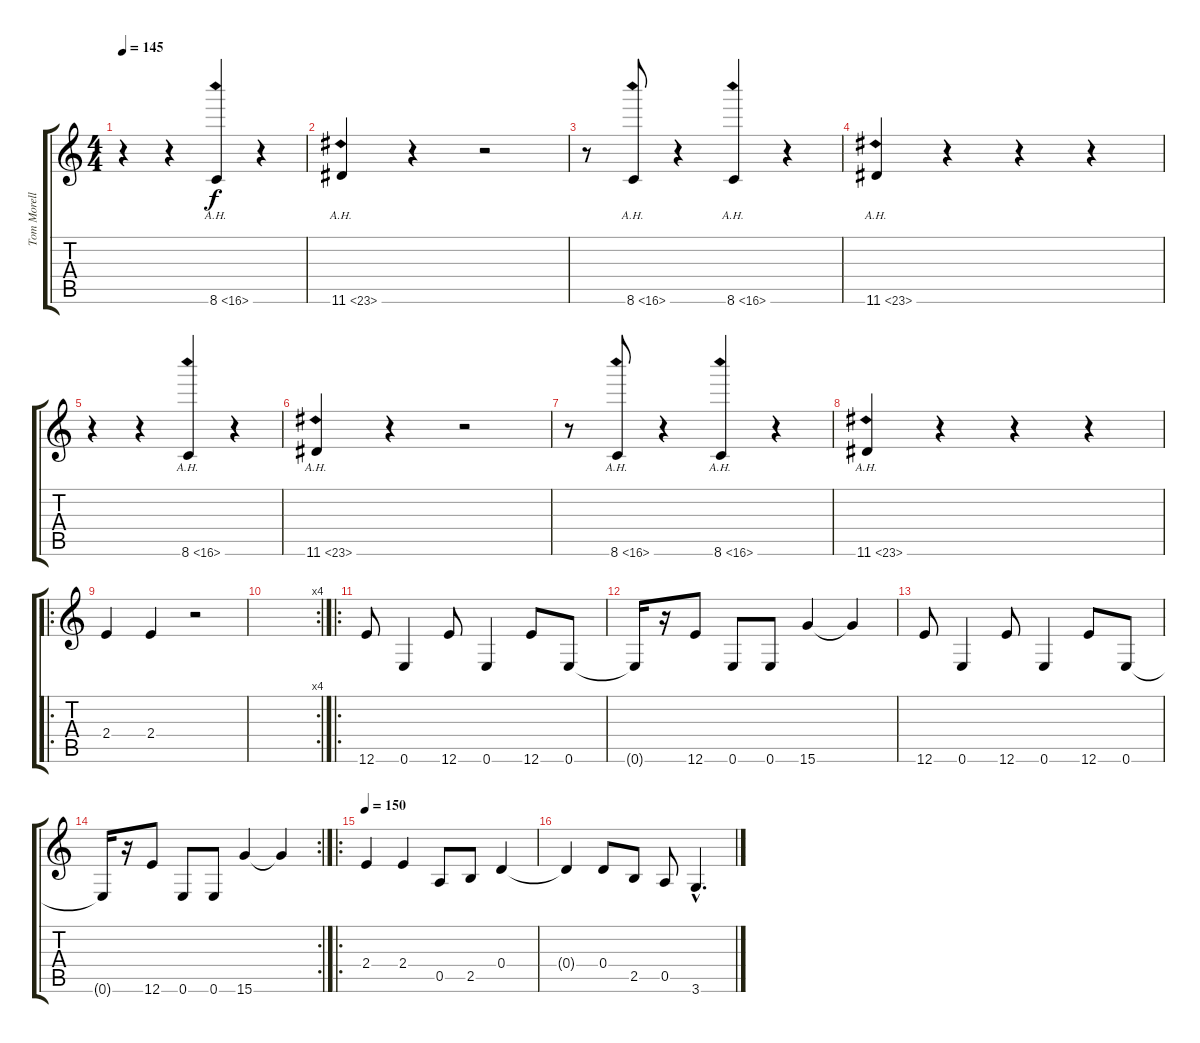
\track ("Tom Morello" "Tom Morell") {instrument overdrivenguitar}
\staff {score tabs}
\tuning (E4 B3 G3 D3 A2 E2) {hide}
\ts (4 4)
\tempo 145
\clef g2
\ks c
r.4{dy f} r.4 8.6{ah 8}.4 r.4 |
11.6{ah 12}.4 r.4 r.2 |
r.8 8.6{ah 8}.8 r.4 8.6{ah 8}.4 r.4 |
11.6{ah 12}.4 r.4 r.4 r.4 |
r.4 r.4 8.6{ah 8}.4 r.4 |
11.6{ah 12}.4 r.4 r.2 |
r.8 8.6{ah 8}.8 r.4 8.6{ah 8}.4 r.4 |
11.6{ah 12}.4 r.4 r.4 r.4 |
\ro
2.4.4 2.4.4 r.2 |
\rc 4
|
\ro
12.6.8 0.6.4 12.6.8 0.6.4 12.6.8 0.6.8 |
0.6{t}.16 r.16 12.6.8 0.6.8 0.6.8 15.6.4 15.6{t}.4 |
12.6.8 0.6.4 12.6.8 0.6.4 12.6.8 0.6.8 |
\rc 2
0.6{t}.16 r.16 12.6.8 0.6.8 0.6.8 15.6.4 15.6{t}.4 |
\ro
\tempo 150
2.4.4 2.4.4 0.5.8 2.5.8 0.4.4 |
0.4{t}.4 0.4.8 2.5.8 0.5.8 3.6{hac}.4{d}
